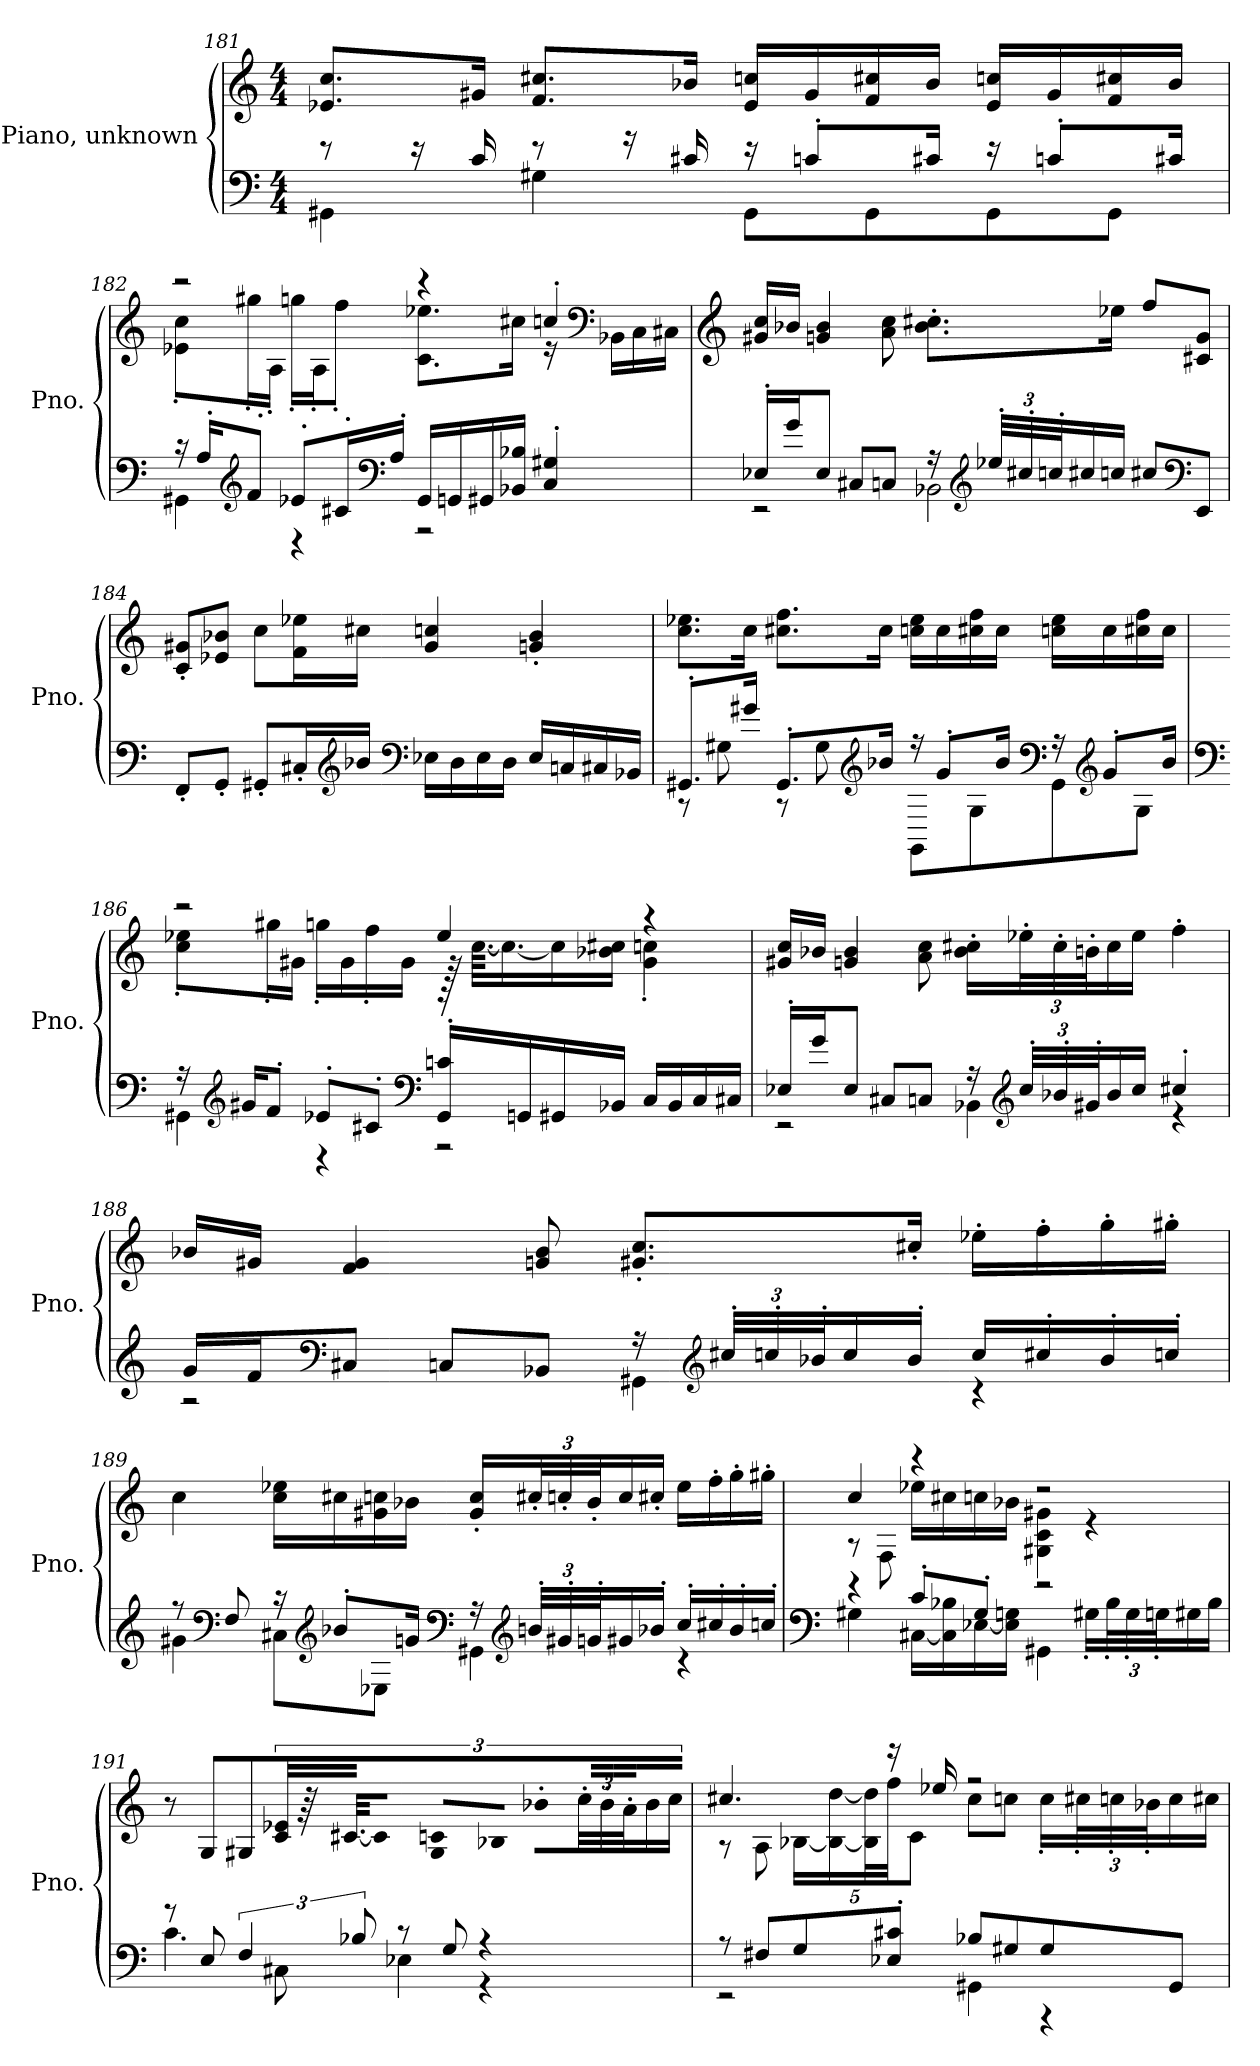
**kern	**kern
*part1	*part1
*staff2	*staff1
*I"Piano, unknown	*
*I'Pno.	*
!!LO:PB:g=z
*clefF4	*clefG2
*k[]	*k[]
*M4/4	*M4/4
=181	=181
*^	*
8r	4GG#X\	8.e-X/ 8.cc/L
16r	.	.
16c/	.	16g#X/Jk
8r	4G#X\	8.f/ 8.cc#X/L
16r	.	.
16c#X/	.	16b-X/Jk
16r	8GG#\L	16e-/ 16ccn/LL
8cn'/L	.	16g#/
.	8GG#\	16f/ 16cc#X/
16c#X/Jk	.	16b-/JJ
16r	8GG#\	16e-/ 16ccn/LL
8cn'/L	.	16g#/
.	8GG#\J	16f/ 16cc#X/
16c#X/Jk	.	16b-/JJ
!!LO:LB:g=z
=182	=182	=182
*	*	*^
16r	4GG#X\	2r	8e-X\' 8cc\'L
16A'/KL	.	.	.
*clefG2	*	*	*
8f'/J	.	.	16gg#X'\L
.	.	.	16A'\JJ
8e-X'/L	4r	.	16ggn'\LL
.	.	.	16A'\J
16c#X'/L	.	.	8ff'\J
*clefF4	*	*	*
16A'/JJ	.	.	.
16GG#/LL	2r	4r	8.c\ 8.ee-X\L
16GGn/	.	.	.
16GG#X/	.	.	.
16BB-X/ 16B-X/JJ	.	.	16cc#X\Jk
4C/' 4G#X/'	.	4ccn'/	16r
*	*	*clefF4	*
.	.	.	16BB-X\LL
.	.	.	16C\
.	.	.	16C#X\JJ
*	*	*v	*v
!!LO:LB:g=z
=183	=183	=183
*	*	*clefG2
16E-X'/LL	2r	16g#X/ 16cc/LL
16g/J	.	16b-X/JJ
8E-/J	.	4gn/ 4b-/
8C#X/L	.	.
8Cn/J	.	8a\ 8cc\
16r	2BB-X\	8.b-\' 8.cc#X\'L
*clefG2	*	*
*Xbrackettup	*	*
48ee-X'/LLL	.	.
48cc#X'/	.	.
48ccn'/J	.	.
16cc#X/	.	.
16ccn/JJ	.	16ee-X\Jk
8cc#X/L	.	8ff/L
*clefF4	*	*
8EE/J	.	8c#X/ 8g/J
*v	*v	*
!!LO:LB:g=z
=184	=184
8FF'/L	8c/' 8g#X/'L
8GG'/J	8e-X/ 8b-X/J
8GG#X'/L	8cc\L
16C#X'/L	16f\ 16ee-X\L
*clefG2	*
16b-X/JJ	16cc#X\JJ
*clefF4	*
16E-X\LL	4g#/ 4ccn/
16D\	.
16E-\	.
16D\JJ	.
16E-/LL	4gn/' 4b-/'
16Cn/	.
16C#X/	.
16BB-X/JJ	.
!!LO:LB:g=z
=185	=185
*^	*
8.GG#X'/L	8r	8.cc\ 8.ee-X\L
.	8G#X\	.
16g#X/Jk	.	16cc\Jk
8.GG#'/L	8r	8.cc#X\ 8.ff\L
.	8G#\	.
*clefG2	*	*
16b-X/Jk	.	16cc#\Jk
16r	8GG#\L	16ccn\ 16ee-\LL
8g#'/L	.	16cc\
.	8G#\	16cc#X\ 16ff\
16b-/Jk	.	16cc#\JJ
*clefF4	*	*
16r	8GG#\	16ccn\ 16ee-\LL
*clefG2	*	*
8g#'/L	.	16cc\
.	8G#\J	16cc#X\ 16ff\
16b-/Jk	.	16cc#\JJ
!!LO:LB:g=z
=186	=186	=186
*clefF4	*	*
*	*	*^
16r	4GG#X\	2r	8cc\' 8ee-X\'L
*clefG2	*	*	*
16g#X/KL	.	.	.
8f'/J	.	.	16gg#X'\L
.	.	.	16g#X\JJ
8e-X'/L	4r	.	16ggn'\LL
.	.	.	16g#\
8c#X'/J	.	.	16ff'\
.	.	.	16g#\JJ
*clefF4	*	*	*
16GG#/' 16cn/'LL	2r	4ee-/	128r
.	.	.	[64.cc\KKLL
.	.	.	16.cc\_
16GGn/	.	.	.
16GG#X/	.	.	16cc\]
16BB-X/JJ	.	.	16b-X\ 16cc#X\JJ
16C/LL	.	4r	4g#\' 4ccn\'
16BB-/	.	.	.
16C/	.	.	.
16C#X/JJ	.	.	.
*	*	*v	*v
!!LO:PB:g=z
=187	=187	=187
16E-X'/LL	2r	16g#X/ 16cc/LL
16g/J	.	16b-X/JJ
8E-/J	.	4gn/ 4b-/
8C#X/L	.	.
8Cn/J	.	8a\ 8cc\
16r	4BB-X\	16b-\' 16cc#X\'LL
*clefG2	*	*
*	*	*Xbrackettup
48cc'/LLL	.	48ee-X'\L
48b-X'/	.	48cc#'\
48g#X'/J	.	48bn'\J
16b-/	.	16cc#\
16cc/JJ	.	16ee-\JJ
4cc#X'/	4r	4ff'\
!!LO:LB:g=z
=188	=188	=188
16g/LL	2r	16b-X/LL
16f/J	.	16g#X/JJ
*clefF4	*	*
8C#X/J	.	4f/ 4g#/
8Cn/L	.	.
8BB-X/J	.	8gn/ 8b-/
16r	4GG#X\	8.g#X/' 8.cc/'L
*clefG2	*	*
48cc#X'/LLL	.	.
48ccn'/	.	.
48b-X'/J	.	.
16cc/	.	.
16b-'/JJ	.	16cc#X'/Jk
16cc/LL	4r	16ee-X'\LL
16cc#X'/	.	16ff'\
16b-'/	.	16gg'\
16ccn'/JJ	.	16gg#X'\JJ
!!LO:LB:g=z
=189	=189	=189
8r	4g#X\	4cc\
*clefF4	*	*
8F/	.	.
16r	8C#X\L	16cc\ 16ee-X\LL
*clefG2	*	*
8b-X'/L	.	16cc#X\
.	8E-X\J	16g#X\ 16ccn\
16gn/Jk	.	16b-X\JJ
*clefF4	*	*
16r	4GG#X\	16g#/' 16cc/'LL
*clefG2	*	*
48bn'/LLL	.	48cc#X'/L
48g#X'/	.	48ccn'/
48gn'/J	.	48b-'/J
16g#X/	.	16cc/
16b-X'/JJ	.	16cc#X'/JJ
16cc'/LL	4r	16ee-\LL
16cc#X'/	.	16ff'\
16b-'/	.	16gg'\
16ccn'/JJ	.	16gg#X'\JJ
!!LO:LB:g=z
=190	=190	=190
*clefF4	*	*
*	*	*^
4r	4G#X\	4cc/	8r
.	.	.	8F\
8c'/L	[16C#X\LL	4r	16ee-X\LL
.	16C#\] 16B-X\	.	16cc#X\
8G#'/J	[16E-X\	.	16ccn\
.	16E-\] 16Gn\JJ	.	16b-X\JJ
2r	4GG#X\	2r	4G#X\ 4c\ 4g#X\
.	16G#X'\LL	.	4r
.	48B-'\L	.	.
.	48G#'\	.	.
.	48Gn'\J	.	.
.	16G#X\	.	.
.	16B-\JJ	.	.
*	*	*v	*v
=191	=191	=191
8r	4.c\	8r
8E/	.	8G/L
*brackettup	*	*
6F/	.	8G#X/
*	*	*brackettup
.	8C#X\	48c/ 48e-X/Jkk
.	.	96r
.	.	[48.c#X/KLL
12B-X/	.	.
.	.	16c#/JJ]
8r	4E-X\	8G#/ 8cn/L
8G/	.	8B-X/J
4r	4r	16b-X'\LL
*	*	*Xbrackettup
.	.	48cc'\L
.	.	48b-'\
.	.	48a'\J
.	.	16b-\
.	.	16cc\JJ
!!LO:LB:g=z
=192	=192	=192
*	*	*^
8r	2r	4.cc#X/	8r
8F#X/L	.	.	8A\
8G/	.	.	[20B-X\LL
.	.	.	20B-\_ [20dd\
.	.	.	40B-\] 40dd\]L
8E-X/' 8c#X/'J	.	16r	40ff\JJ
.	.	.	10c\J
.	.	16ee-X/	.
8B-X/L	4GG#X\	2r	8cc#\L
8G#X/	.	.	8ccn\J
8G#/	4r	.	16cc'\LL
.	.	.	48cc#X'\L
.	.	.	48ccn'\
.	.	.	48b-X'\J
8GG#/J	.	.	16cc\
.	.	.	16cc#X\JJ
*v	*v	*	*
*	*v	*v
=	=
*-	*-
